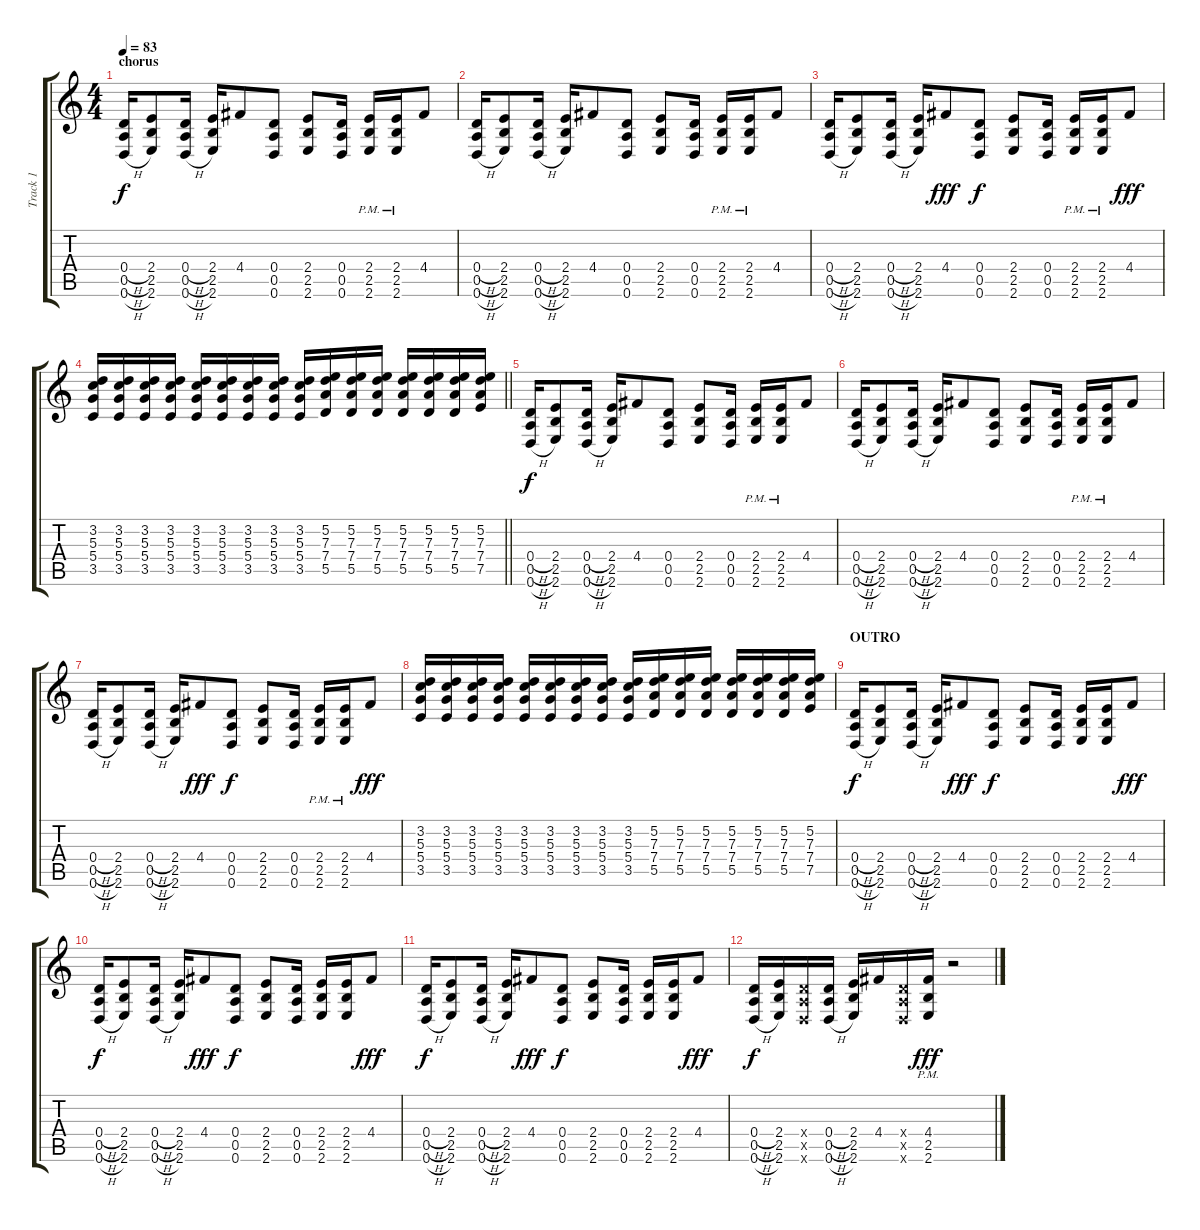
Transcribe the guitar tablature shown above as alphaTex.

\track ("Track 1" "Track 1") {instrument distortionguitar}
\staff {score tabs}
\tuning (E4 B3 G3 D3 A2 D2) {hide}
\ts (4 4)
\section ("" "chorus")
\tempo 83
\clef g2
\ks c
(0.4{h} 0.5{h} 0.6{h}).16{dy f volume 16} (2.4 2.5 2.6).8 (0.4{h} 0.5{h} 0.6{h}).16 (2.4 2.5 2.6).16 4.4.8 (0.4 0.5 0.6).8 (2.4 2.5 2.6).8 (0.4 0.5 0.6).16 (2.4{pm} 2.5{pm} 2.6{pm}).16 (2.4{pm} 2.5{pm} 2.6{pm}).16 4.4.8 |
(0.4{h} 0.5{h} 0.6{h}).16 (2.4 2.5 2.6).8 (0.4{h} 0.5{h} 0.6{h}).16 (2.4 2.5 2.6).16 4.4.8 (0.4 0.5 0.6).8 (2.4 2.5 2.6).8 (0.4 0.5 0.6).16 (2.4{pm} 2.5{pm} 2.6{pm}).16 (2.4{pm} 2.5{pm} 2.6{pm}).16 4.4.8 |
(0.4{h} 0.5{h} 0.6{h}).16 (2.4 2.5 2.6).8 (0.4{h} 0.5{h} 0.6{h}).16 (2.4 2.5 2.6).16 4.4.8{dy fff} (0.4 0.5 0.6).8{dy f} (2.4 2.5 2.6).8 (0.4 0.5 0.6).16 (2.4{pm} 2.5{pm} 2.6{pm}).16 (2.4{pm} 2.5{pm} 2.6{pm}).16 4.4.8{dy fff} |
\barLineRight lightlight
(3.2 5.3 5.4 3.5).16 (3.2 5.3 5.4 3.5).16 (3.2 5.3 5.4 3.5).16 (3.2 5.3 5.4 3.5).16 (3.2 5.3 5.4 3.5).16 (3.2 5.3 5.4 3.5).16 (3.2 5.3 5.4 3.5).16 (3.2 5.3 5.4 3.5).16 (3.2 5.3 5.4 3.5).16 (5.2 7.3 7.4 5.5).16 (5.2 7.3 7.4 5.5).16 (5.2 7.3 7.4 5.5).16 (5.2 7.3 7.4 5.5).16 (5.2 7.3 7.4 5.5).16 (5.2 7.3 7.4 5.5).16 (5.2 7.3 7.4 7.5).16 |
(0.4{h} 0.5{h} 0.6{h}).16{dy f volume 16} (2.4 2.5 2.6).8 (0.4{h} 0.5{h} 0.6{h}).16 (2.4 2.5 2.6).16 4.4.8 (0.4 0.5 0.6).8 (2.4 2.5 2.6).8 (0.4 0.5 0.6).16 (2.4{pm} 2.5{pm} 2.6{pm}).16 (2.4{pm} 2.5{pm} 2.6{pm}).16 4.4.8 |
(0.4{h} 0.5{h} 0.6{h}).16 (2.4 2.5 2.6).8 (0.4{h} 0.5{h} 0.6{h}).16 (2.4 2.5 2.6).16 4.4.8 (0.4 0.5 0.6).8 (2.4 2.5 2.6).8 (0.4 0.5 0.6).16 (2.4{pm} 2.5{pm} 2.6{pm}).16 (2.4{pm} 2.5{pm} 2.6{pm}).16 4.4.8 |
(0.4{h} 0.5{h} 0.6{h}).16 (2.4 2.5 2.6).8 (0.4{h} 0.5{h} 0.6{h}).16 (2.4 2.5 2.6).16 4.4.8{dy fff} (0.4 0.5 0.6).8{dy f} (2.4 2.5 2.6).8 (0.4 0.5 0.6).16 (2.4{pm} 2.5{pm} 2.6{pm}).16 (2.4{pm} 2.5{pm} 2.6{pm}).16 4.4.8{dy fff} |
(3.2 5.3 5.4 3.5).16 (3.2 5.3 5.4 3.5).16 (3.2 5.3 5.4 3.5).16 (3.2 5.3 5.4 3.5).16 (3.2 5.3 5.4 3.5).16 (3.2 5.3 5.4 3.5).16 (3.2 5.3 5.4 3.5).16 (3.2 5.3 5.4 3.5).16 (3.2 5.3 5.4 3.5).16 (5.2 7.3 7.4 5.5).16 (5.2 7.3 7.4 5.5).16 (5.2 7.3 7.4 5.5).16 (5.2 7.3 7.4 5.5).16 (5.2 7.3 7.4 5.5).16 (5.2 7.3 7.4 5.5).16 (5.2 7.3 7.4 7.5).16 |
\section ("" "OUTRO")
(0.4{h} 0.5{h} 0.6{h}).16{dy f} (2.4 2.5 2.6).8 (0.4{h} 0.5{h} 0.6{h}).16 (2.4 2.5 2.6).16 4.4.8{dy fff} (0.4 0.5 0.6).8{dy f} (2.4 2.5 2.6).8 (0.4 0.5 0.6).16 (2.4 2.5 2.6).16 (2.4 2.5 2.6).16 4.4.8{dy fff} |
(0.4{h} 0.5{h} 0.6{h}).16{dy f} (2.4 2.5 2.6).8 (0.4{h} 0.5{h} 0.6{h}).16 (2.4 2.5 2.6).16 4.4.8{dy fff} (0.4 0.5 0.6).8{dy f} (2.4 2.5 2.6).8 (0.4 0.5 0.6).16 (2.4 2.5 2.6).16 (2.4 2.5 2.6).16 4.4.8{dy fff} |
(0.4{h} 0.5{h} 0.6{h}).16{dy f} (2.4 2.5 2.6).8 (0.4{h} 0.5{h} 0.6{h}).16 (2.4 2.5 2.6).16 4.4.8{dy fff} (0.4 0.5 0.6).8{dy f} (2.4 2.5 2.6).8 (0.4 0.5 0.6).16 (2.4 2.5 2.6).16 (2.4 2.5 2.6).16 4.4.8{dy fff} |
(0.4{h} 0.5{h} 0.6{h}).16{dy f} (2.4 2.5 2.6).16 (0.4{x} 0.5{x} 0.6{x}).16 (0.4{h} 0.5{h} 0.6{h}).16 (2.4 2.5 2.6).16 4.4.16 (0.4{x} 0.5{x} 0.6{x}).16 (4.4{pm} 2.5{pm} 2.6{pm}).16{dy fff} r.2
